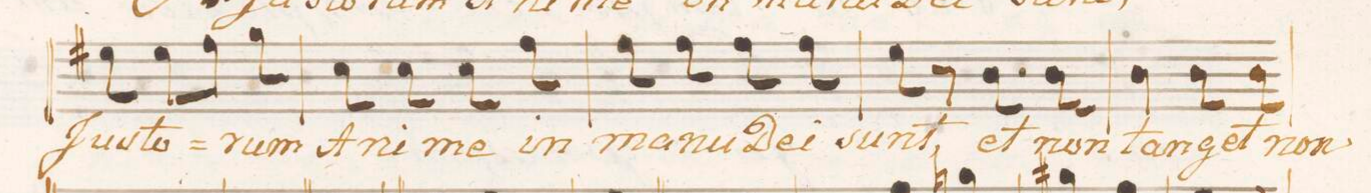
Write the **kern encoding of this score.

**kern	**text	**dynam
*I"Tenore.	*	*
*clefC4	*	*
*k[f#]	*	*
*M2/4	*	*
8d#X\	Ju-	.
8d#\L	-sto-	.
8e\J	.	.
8f#\	-rum	.
=6	=6	=6
8B\	A-	.
8B\	-ni-	.
8B\	-me	.
8e\	in	.
=7	=7	=7
8e\	ma-	.
8e\	-nu	.
8e\	De-	.
8e\	-i	.
=8	=8	=8
8d\	sunt,	.
8r	.	.
8.A\	et	.
16A\	non	.
=9	=9	=9
4A\	tan-	.
8A\	-get	.
8A\	non	.
=10	=10	=10
*-	*-	*-
